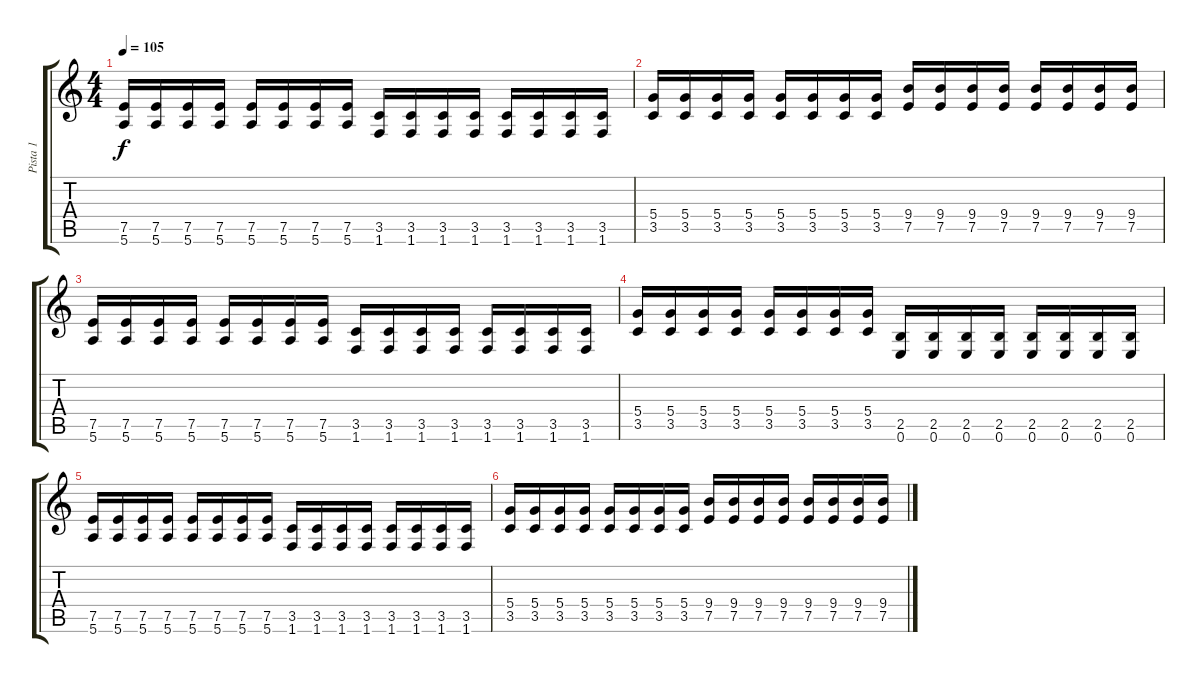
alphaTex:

\track ("Pista 1" "Pista 1") {instrument overdrivenguitar}
\staff {score tabs}
\tuning (E4 B3 G3 D3 A2 E2) {hide}
\ts (4 4)
\tempo 105
\clef g2
\ks c
(7.5 5.6).16{dy f} (7.5 5.6).16 (7.5 5.6).16 (7.5 5.6).16 (7.5 5.6).16 (7.5 5.6).16 (7.5 5.6).16 (7.5 5.6).16 (3.5 1.6).16 (3.5 1.6).16 (3.5 1.6).16 (3.5 1.6).16 (3.5 1.6).16 (3.5 1.6).16 (3.5 1.6).16 (3.5 1.6).16 |
(5.4 3.5).16 (5.4 3.5).16 (5.4 3.5).16 (5.4 3.5).16 (5.4 3.5).16 (5.4 3.5).16 (5.4 3.5).16 (5.4 3.5).16 (9.4 7.5).16 (9.4 7.5).16 (9.4 7.5).16 (9.4 7.5).16 (9.4 7.5).16 (9.4 7.5).16 (9.4 7.5).16 (9.4 7.5).16 |
(7.5 5.6).16 (7.5 5.6).16 (7.5 5.6).16 (7.5 5.6).16 (7.5 5.6).16 (7.5 5.6).16 (7.5 5.6).16 (7.5 5.6).16 (3.5 1.6).16 (3.5 1.6).16 (3.5 1.6).16 (3.5 1.6).16 (3.5 1.6).16 (3.5 1.6).16 (3.5 1.6).16 (3.5 1.6).16 |
(5.4 3.5).16 (5.4 3.5).16 (5.4 3.5).16 (5.4 3.5).16 (5.4 3.5).16 (5.4 3.5).16 (5.4 3.5).16 (5.4 3.5).16 (2.5 0.6).16 (2.5 0.6).16 (2.5 0.6).16 (2.5 0.6).16 (2.5 0.6).16 (2.5 0.6).16 (2.5 0.6).16 (2.5 0.6).16 |
(7.5 5.6).16 (7.5 5.6).16 (7.5 5.6).16 (7.5 5.6).16 (7.5 5.6).16 (7.5 5.6).16 (7.5 5.6).16 (7.5 5.6).16 (3.5 1.6).16 (3.5 1.6).16 (3.5 1.6).16 (3.5 1.6).16 (3.5 1.6).16 (3.5 1.6).16 (3.5 1.6).16 (3.5 1.6).16 |
(5.4 3.5).16 (5.4 3.5).16 (5.4 3.5).16 (5.4 3.5).16 (5.4 3.5).16 (5.4 3.5).16 (5.4 3.5).16 (5.4 3.5).16 (9.4 7.5).16 (9.4 7.5).16 (9.4 7.5).16 (9.4 7.5).16 (9.4 7.5).16 (9.4 7.5).16 (9.4 7.5).16 (9.4 7.5).16
